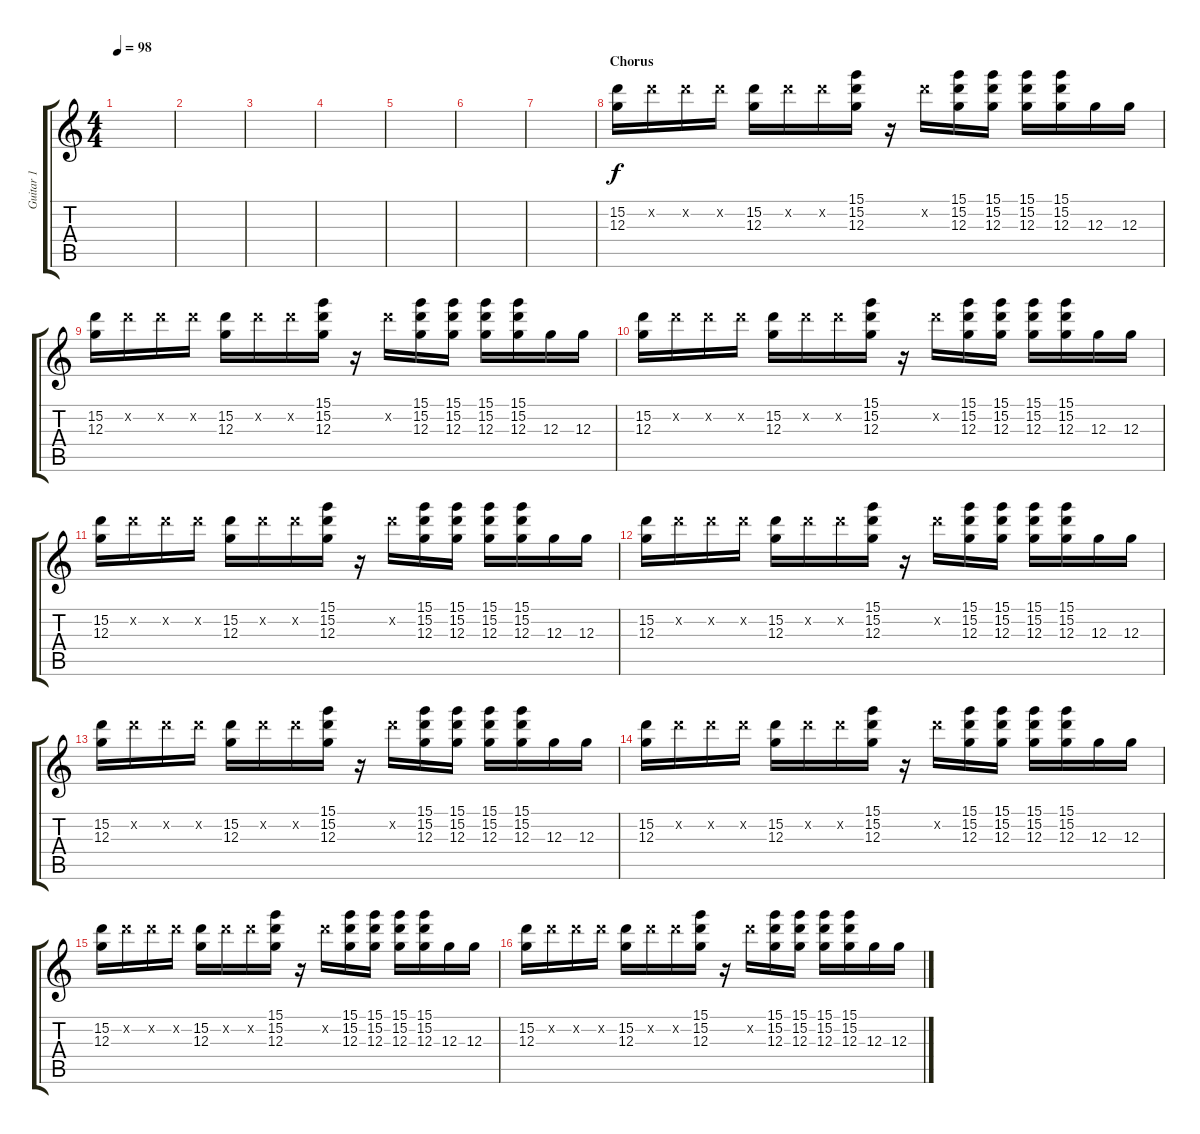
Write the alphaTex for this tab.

\track ("Guitar 1" "Guitar 1") {instrument distortionguitar}
\staff {score tabs}
\tuning (E4 B3 G3 D3 A2 E2) {hide}
\ts (4 4)
\tempo 98
\clef g2
\ks c
|
|
|
|
|
|
|
\section ("" "Chorus")
(15.2 12.3).16 15.2{x}.16 15.2{x}.16 15.2{x}.16 (15.2 12.3).16 15.2{x}.16 15.2{x}.16 (15.1 15.2 12.3).16 r.16 15.2{x}.16 (15.1 15.2 12.3).16 (15.1 15.2 12.3).16 (15.1 15.2 12.3).16 (15.1 15.2 12.3).16 12.3.16 12.3.16 |
(15.2 12.3).16 15.2{x}.16 15.2{x}.16 15.2{x}.16 (15.2 12.3).16 15.2{x}.16 15.2{x}.16 (15.1 15.2 12.3).16 r.16 15.2{x}.16 (15.1 15.2 12.3).16 (15.1 15.2 12.3).16 (15.1 15.2 12.3).16 (15.1 15.2 12.3).16 12.3.16 12.3.16 |
(15.2 12.3).16 15.2{x}.16 15.2{x}.16 15.2{x}.16 (15.2 12.3).16 15.2{x}.16 15.2{x}.16 (15.1 15.2 12.3).16 r.16 15.2{x}.16 (15.1 15.2 12.3).16 (15.1 15.2 12.3).16 (15.1 15.2 12.3).16 (15.1 15.2 12.3).16 12.3.16 12.3.16 |
(15.2 12.3).16 15.2{x}.16 15.2{x}.16 15.2{x}.16 (15.2 12.3).16 15.2{x}.16 15.2{x}.16 (15.1 15.2 12.3).16 r.16 15.2{x}.16 (15.1 15.2 12.3).16 (15.1 15.2 12.3).16 (15.1 15.2 12.3).16 (15.1 15.2 12.3).16 12.3.16 12.3.16 |
(15.2 12.3).16 15.2{x}.16 15.2{x}.16 15.2{x}.16 (15.2 12.3).16 15.2{x}.16 15.2{x}.16 (15.1 15.2 12.3).16 r.16 15.2{x}.16 (15.1 15.2 12.3).16 (15.1 15.2 12.3).16 (15.1 15.2 12.3).16 (15.1 15.2 12.3).16 12.3.16 12.3.16 |
(15.2 12.3).16 15.2{x}.16 15.2{x}.16 15.2{x}.16 (15.2 12.3).16 15.2{x}.16 15.2{x}.16 (15.1 15.2 12.3).16 r.16 15.2{x}.16 (15.1 15.2 12.3).16 (15.1 15.2 12.3).16 (15.1 15.2 12.3).16 (15.1 15.2 12.3).16 12.3.16 12.3.16 |
(15.2 12.3).16 15.2{x}.16 15.2{x}.16 15.2{x}.16 (15.2 12.3).16 15.2{x}.16 15.2{x}.16 (15.1 15.2 12.3).16 r.16 15.2{x}.16 (15.1 15.2 12.3).16 (15.1 15.2 12.3).16 (15.1 15.2 12.3).16 (15.1 15.2 12.3).16 12.3.16 12.3.16 |
(15.2 12.3).16 15.2{x}.16 15.2{x}.16 15.2{x}.16 (15.2 12.3).16 15.2{x}.16 15.2{x}.16 (15.1 15.2 12.3).16 r.16 15.2{x}.16 (15.1 15.2 12.3).16 (15.1 15.2 12.3).16 (15.1 15.2 12.3).16 (15.1 15.2 12.3).16 12.3.16 12.3.16 |
(15.2 12.3).16 15.2{x}.16 15.2{x}.16 15.2{x}.16 (15.2 12.3).16 15.2{x}.16 15.2{x}.16 (15.1 15.2 12.3).16 r.16 15.2{x}.16 (15.1 15.2 12.3).16 (15.1 15.2 12.3).16 (15.1 15.2 12.3).16 (15.1 15.2 12.3).16 12.3.16 12.3.16
